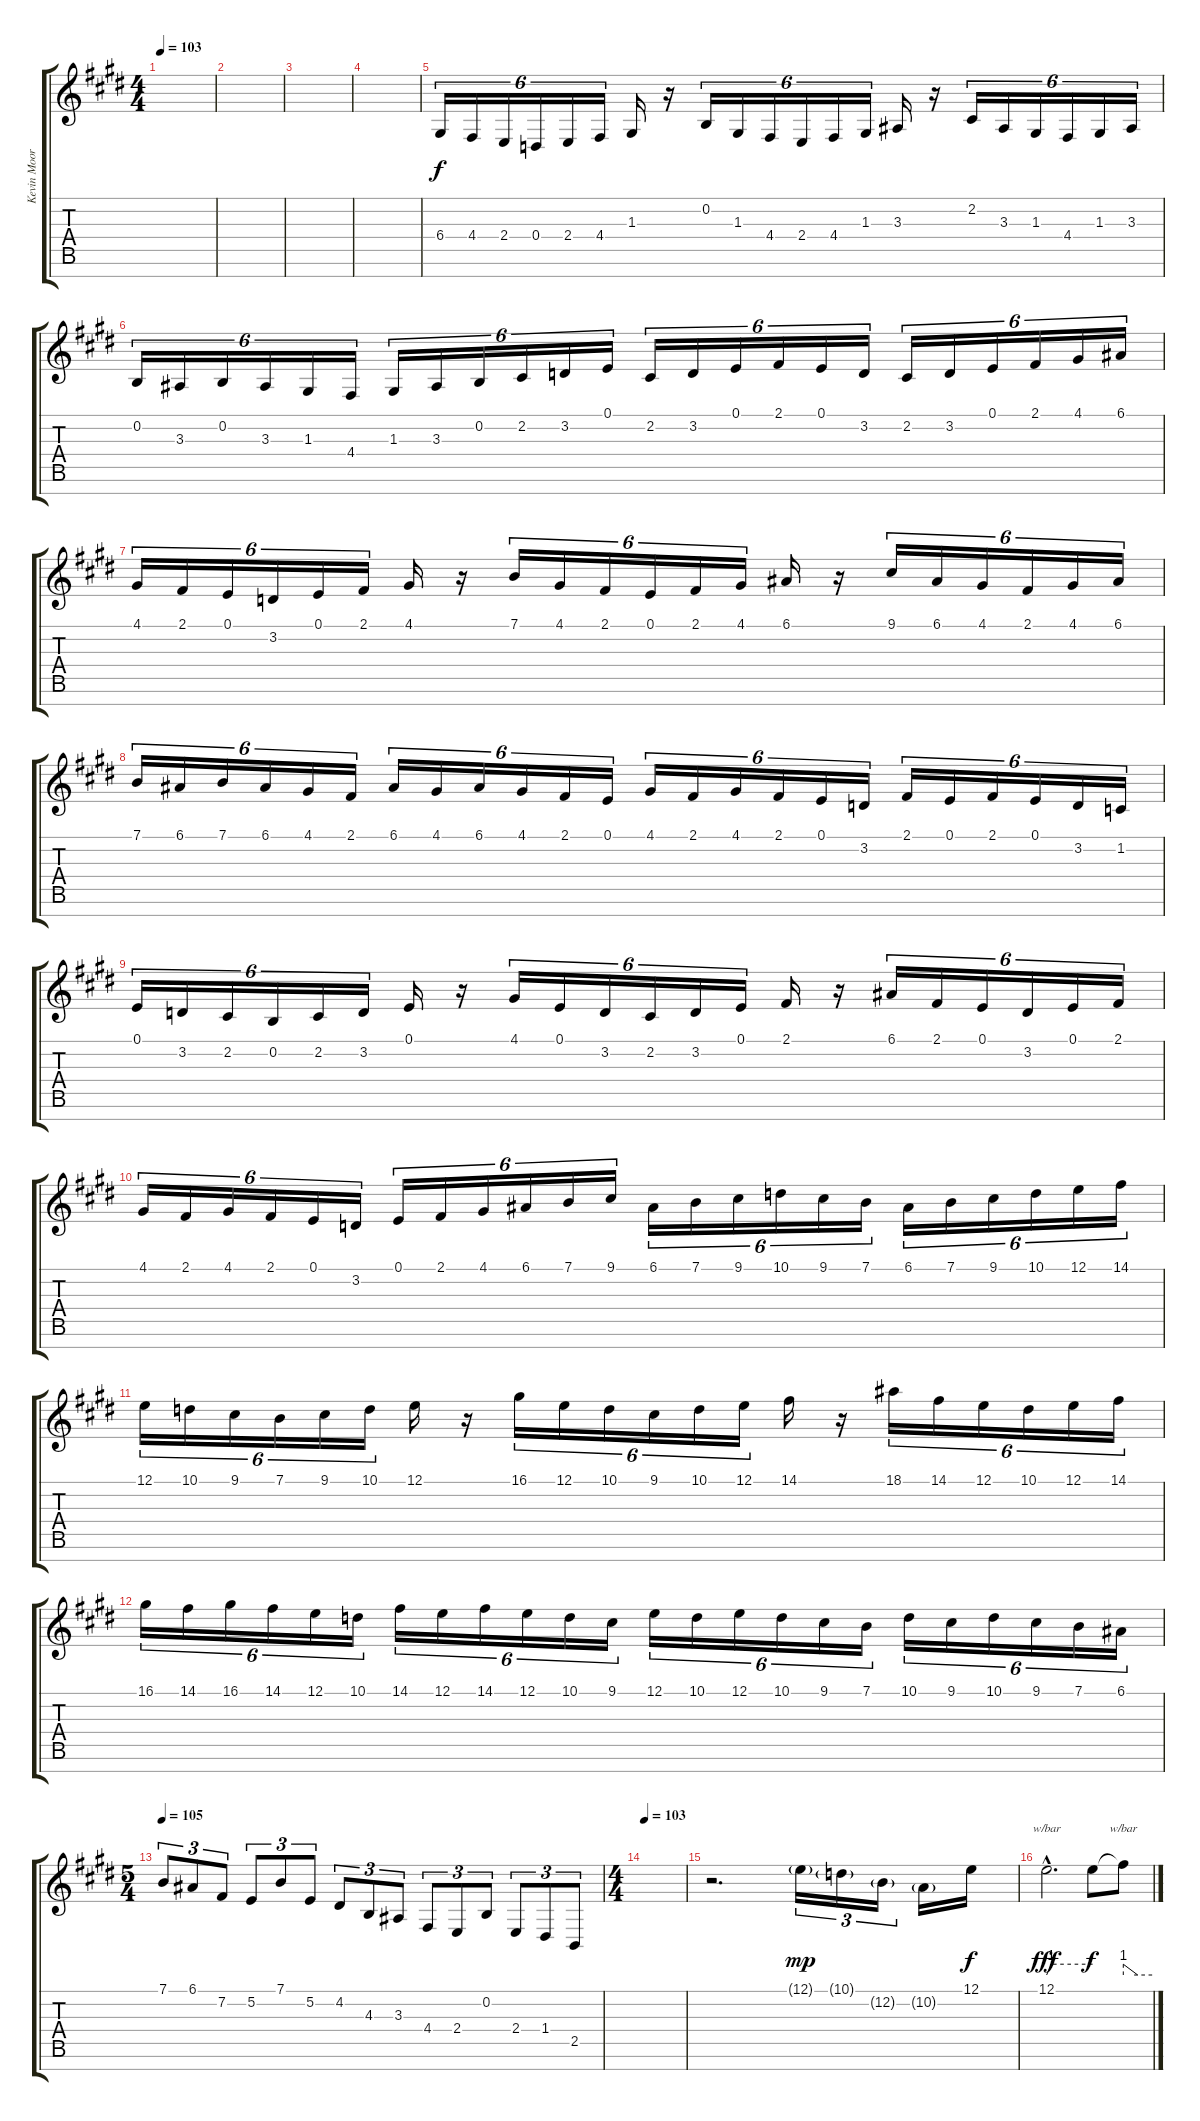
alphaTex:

\track ("Kevin Moore" "Kevin Moor") {instrument tremolostrings}
\staff {score tabs}
\tuning (E4 B3 G3 D3 A2 E2 B1) {hide}
\ts (4 4)
\tempo 103
\clef g2
\ks e
|
|
|
|
6.4.16{tu (6 4) volume 12 balance 12 instrument lead2sawtooth} 4.4.16{tu (6 4)} 2.4.16{tu (6 4)} 0.4.16{tu (6 4)} 2.4.16{tu (6 4)} 4.4.16{tu (6 4)} 1.3.16 r.16 0.2.16{tu (6 4)} 1.3.16{tu (6 4)} 4.4.16{tu (6 4)} 2.4.16{tu (6 4)} 4.4.16{tu (6 4)} 1.3.16{tu (6 4)} 3.3.16 r.16 2.2.16{tu (6 4)} 3.3.16{tu (6 4)} 1.3.16{tu (6 4)} 4.4.16{tu (6 4)} 1.3.16{tu (6 4)} 3.3.16{tu (6 4)} |
0.2.16{tu (6 4)} 3.3.16{tu (6 4)} 0.2.16{tu (6 4)} 3.3.16{tu (6 4)} 1.3.16{tu (6 4)} 4.4.16{tu (6 4)} 1.3.16{tu (6 4)} 3.3.16{tu (6 4)} 0.2.16{tu (6 4)} 2.2.16{tu (6 4)} 3.2.16{tu (6 4)} 0.1.16{tu (6 4)} 2.2.16{tu (6 4)} 3.2.16{tu (6 4)} 0.1.16{tu (6 4)} 2.1.16{tu (6 4)} 0.1.16{tu (6 4)} 3.2.16{tu (6 4)} 2.2.16{tu (6 4)} 3.2.16{tu (6 4)} 0.1.16{tu (6 4)} 2.1.16{tu (6 4)} 4.1.16{tu (6 4)} 6.1.16{tu (6 4)} |
4.1.16{tu (6 4)} 2.1.16{tu (6 4)} 0.1.16{tu (6 4)} 3.2.16{tu (6 4)} 0.1.16{tu (6 4)} 2.1.16{tu (6 4)} 4.1.16 r.16 7.1.16{tu (6 4)} 4.1.16{tu (6 4)} 2.1.16{tu (6 4)} 0.1.16{tu (6 4)} 2.1.16{tu (6 4)} 4.1.16{tu (6 4)} 6.1.16 r.16 9.1.16{tu (6 4)} 6.1.16{tu (6 4)} 4.1.16{tu (6 4)} 2.1.16{tu (6 4)} 4.1.16{tu (6 4)} 6.1.16{tu (6 4)} |
7.1.16{tu (6 4)} 6.1.16{tu (6 4)} 7.1.16{tu (6 4)} 6.1.16{tu (6 4)} 4.1.16{tu (6 4)} 2.1.16{tu (6 4)} 6.1.16{tu (6 4)} 4.1.16{tu (6 4)} 6.1.16{tu (6 4)} 4.1.16{tu (6 4)} 2.1.16{tu (6 4)} 0.1.16{tu (6 4)} 4.1.16{tu (6 4)} 2.1.16{tu (6 4)} 4.1.16{tu (6 4)} 2.1.16{tu (6 4)} 0.1.16{tu (6 4)} 3.2.16{tu (6 4)} 2.1.16{tu (6 4)} 0.1.16{tu (6 4)} 2.1.16{tu (6 4)} 0.1.16{tu (6 4)} 3.2.16{tu (6 4)} 1.2.16{tu (6 4)} |
0.1.16{tu (6 4) volume 10 balance 14} 3.2.16{tu (6 4)} 2.2.16{tu (6 4)} 0.2.16{tu (6 4)} 2.2.16{tu (6 4)} 3.2.16{tu (6 4)} 0.1.16 r.16 4.1.16{tu (6 4)} 0.1.16{tu (6 4)} 3.2.16{tu (6 4)} 2.2.16{tu (6 4)} 3.2.16{tu (6 4)} 0.1.16{tu (6 4)} 2.1.16 r.16 6.1.16{tu (6 4)} 2.1.16{tu (6 4)} 0.1.16{tu (6 4)} 3.2.16{tu (6 4)} 0.1.16{tu (6 4)} 2.1.16{tu (6 4)} |
4.1.16{tu (6 4)} 2.1.16{tu (6 4)} 4.1.16{tu (6 4)} 2.1.16{tu (6 4)} 0.1.16{tu (6 4)} 3.2.16{tu (6 4)} 0.1.16{tu (6 4)} 2.1.16{tu (6 4)} 4.1.16{tu (6 4)} 6.1.16{tu (6 4)} 7.1.16{tu (6 4)} 9.1.16{tu (6 4)} 6.1.16{tu (6 4)} 7.1.16{tu (6 4)} 9.1.16{tu (6 4)} 10.1.16{tu (6 4)} 9.1.16{tu (6 4)} 7.1.16{tu (6 4)} 6.1.16{tu (6 4)} 7.1.16{tu (6 4)} 9.1.16{tu (6 4)} 10.1.16{tu (6 4)} 12.1.16{tu (6 4)} 14.1.16{tu (6 4)} |
12.1.16{tu (6 4)} 10.1.16{tu (6 4)} 9.1.16{tu (6 4)} 7.1.16{tu (6 4)} 9.1.16{tu (6 4)} 10.1.16{tu (6 4)} 12.1.16 r.16 16.1.16{tu (6 4)} 12.1.16{tu (6 4)} 10.1.16{tu (6 4)} 9.1.16{tu (6 4)} 10.1.16{tu (6 4)} 12.1.16{tu (6 4)} 14.1.16 r.16 18.1.16{tu (6 4)} 14.1.16{tu (6 4)} 12.1.16{tu (6 4)} 10.1.16{tu (6 4)} 12.1.16{tu (6 4)} 14.1.16{tu (6 4)} |
16.1.16{tu (6 4)} 14.1.16{tu (6 4)} 16.1.16{tu (6 4)} 14.1.16{tu (6 4)} 12.1.16{tu (6 4)} 10.1.16{tu (6 4)} 14.1.16{tu (6 4)} 12.1.16{tu (6 4)} 14.1.16{tu (6 4)} 12.1.16{tu (6 4)} 10.1.16{tu (6 4)} 9.1.16{tu (6 4)} 12.1.16{tu (6 4)} 10.1.16{tu (6 4)} 12.1.16{tu (6 4)} 10.1.16{tu (6 4)} 9.1.16{tu (6 4)} 7.1.16{tu (6 4)} 10.1.16{tu (6 4)} 9.1.16{tu (6 4)} 10.1.16{tu (6 4)} 9.1.16{tu (6 4)} 7.1.16{tu (6 4)} 6.1.16{tu (6 4)} |
\ts (5 4)
\tempo 105
7.1.8{tu (3 2) volume 11 balance 4} 6.1.8{tu (3 2)} 7.2.8{tu (3 2)} 5.2.8{tu (3 2)} 7.1.8{tu (3 2)} 5.2.8{tu (3 2)} 4.2.8{tu (3 2)} 4.3.8{tu (3 2)} 3.3.8{tu (3 2)} 4.4.8{tu (3 2)} 2.4.8{tu (3 2)} 0.2.8{tu (3 2)} 2.4.8{tu (3 2)} 1.4.8{tu (3 2)} 2.5.8{tu (3 2)} |
\ts (4 4)
\tempo 103
|
r.2{d volume 14 balance 10 instrument lead2sawtooth} 12.1{g}.16{tu (3 2) dy mp} 10.1{g}.16{tu (3 2)} 12.2{g}.16{tu (3 2)} 10.2{g}.16 12.1.16{dy f} |
12.1{hac}.2{d tbe (custom default 0 0 6 4 60 4) dy fff} 12.1{t}.8{dy f} 12.1{t}.8{tbe (custom default 0 4 30 0 60 0)}
